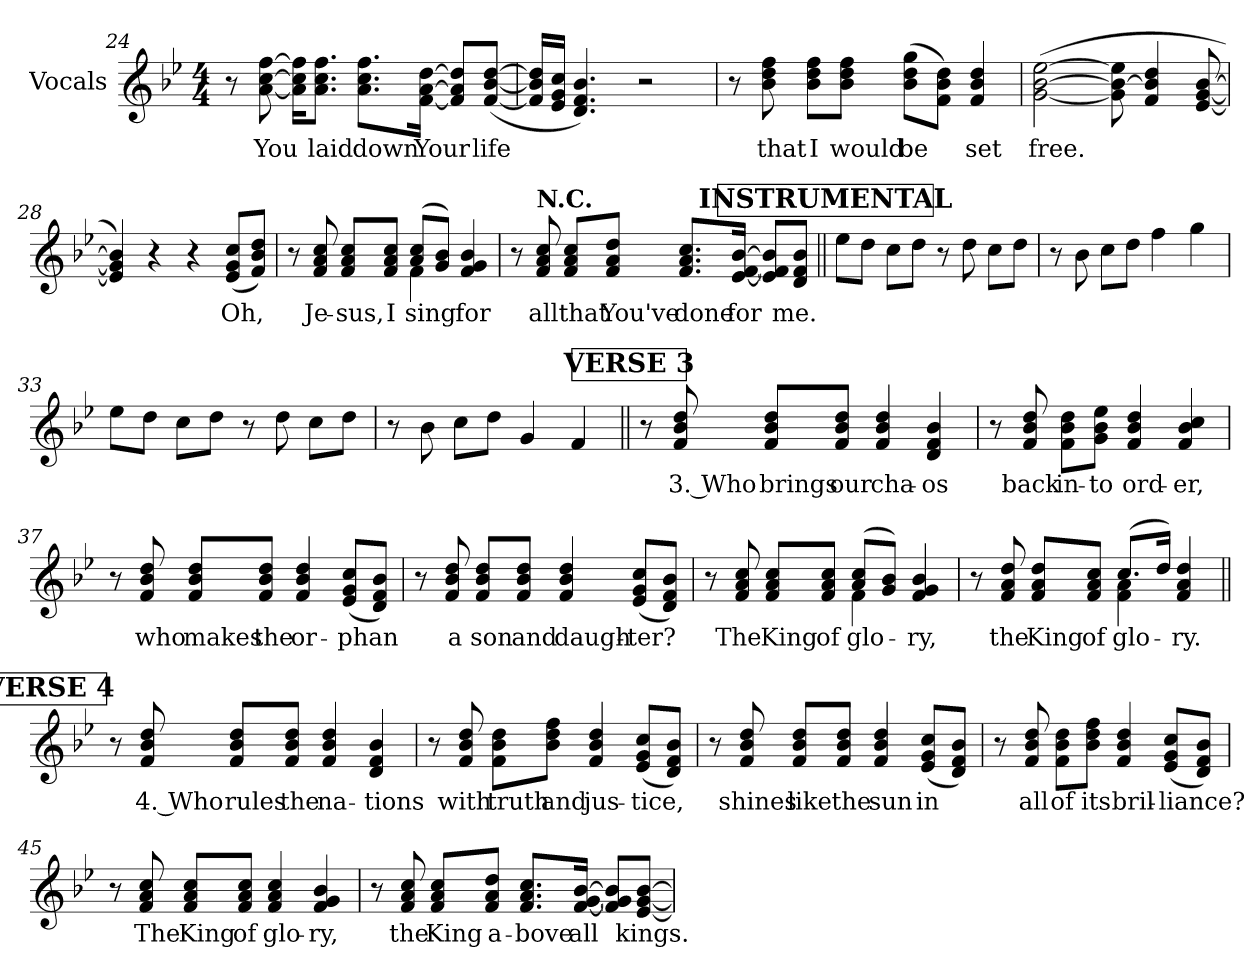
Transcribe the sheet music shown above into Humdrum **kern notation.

**kern	**text
*part1	*part1
*staff1	*staff1
*I"Vocals	*
*clefG2	*
*k[b-e-]	*
*B-:	*
*M4/4	*
=24	=24
8r	.
!	!LO:LY:b
[8a\ [8cc\ [8ff\	You
16a\] 16cc\] 16ff\]KL	.
!	!LO:LY:b
8.a\ 8.cc\ 8.ff\J	laid
!	!LO:LY:b
8.a\ 8.cc\ 8.ff\L	down
!	!LO:LY:b
[16f\ [16a\ [16dd\Jk	Your
8f/] 8a/] 8dd/]L	.
!	!LO:LY:b
(<[8f/ [8b-/ [8dd/J	life
=25	=25
16f/] 16b-/] 16dd/]LL	.
16e-/ 16g/ 16cc/JJ	.
4.d/ 4.f/ 4.b-/)	.
2r	.
=26	=26
8r	.
!	!LO:LY:b
8b-\ 8dd\ 8ff\	that
!	!LO:LY:b
8b-\ 8dd\ 8ff\L	I
!	!LO:LY:b
8b-\ 8dd\ 8ff\J	would
!	!LO:LY:b
(>8b-\ 8dd\ 8gg\L	be
8f\ 8b-\ 8dd\J)	.
!	!LO:LY:b
4f/ 4b-/ 4dd/	set
!!LO:LB:g=z
=27	=27
!	!LO:LY:b
(>[2g\ [2b-\ [2ee-\	free.
8g\] 8b-\_ 8ee-\]	.
4f/ 4b-/] 4dd/	.
[8e-/ [8g/ [8b-/	.
=28	=28
4e-/] 4g/] 4b-/])	.
4r	.
4r	.
!	!LO:LY:b
(<8e-/ 8g/ 8cc/L	Oh,
8f/ 8b-/ 8dd/J)	.
=29	=29
*^	*
8r	2ryy	.
!	!	!LO:LY:b
8f/ 8a/ 8cc/	.	Je-
!	!	!LO:LY:b
8f/ 8a/ 8cc/L	.	-sus,
!	!	!LO:LY:b
8f/ 8a/ 8cc/J	.	I
!	!	!LO:LY:b
(>8a/ 8cc/L	4f\	sing
8g/ 8b-/J)	.	.
!	!	!LO:LY:b
4f/ 4g/ 4b-/	4ryy	for
!	!LO:TX:a:i:rj:t=2nd time to Coda	!
*v	*v	*
=30	=30
8r	.
!LO:TX:a:B:t=N.C.	!
!	!LO:LY:b
8f/ 8a/ 8cc/	all
!	!LO:LY:b
8f/ 8a/ 8cc/L	that
!	!LO:LY:b
8f/ 8a/ 8dd/J	You've
!	!LO:LY:b
8.f/ 8.a/ 8.cc/L	done
!	!LO:LY:b
[16e-/ [16f/ [16b-/Jk	for
8e-/] 8f/] 8b-/]L	.
!	!LO:LY:b
8d/ 8f/ 8b-/J	me.
!!LO:LB:g=z
!!LO:REH:place=s1:a:B:t=INSTRUMENTAL
=31||	=31||
8ee-!\L	.
8dd!\J	.
8cc!\L	.
8dd!\J	.
8r	.
8dd!\	.
8cc!\L	.
8dd!\J	.
=32	=32
8r	.
8b-!\	.
8cc!\L	.
8dd!\J	.
4ff!\	.
4gg!\	.
=33	=33
8ee-!\L	.
8dd!\J	.
8cc!\L	.
8dd!\J	.
8r	.
8dd!\	.
8cc!\L	.
8dd!\J	.
=34	=34
8r	.
8b-!\	.
8cc!\L	.
8dd!\J	.
4g!/	.
4f!/	.
!!LO:LB:g=z
!!LO:REH:place=s1:a:B:t=VERSE 3
=35||	=35||
8r	.
!	!LO:LY:b
8f/ 8b-/ 8dd/	3. Who
!	!LO:LY:b
8f/ 8b-/ 8dd/L	brings
!	!LO:LY:b
8f/ 8b-/ 8dd/J	our
!	!LO:LY:b
4f/ 4b-/ 4dd/	cha-
!	!LO:LY:b
4d/ 4f/ 4b-/	-os
=36	=36
8r	.
!	!LO:LY:b
8f/ 8b-/ 8dd/	back
!	!LO:LY:b
8f\ 8b-\ 8dd\L	in-
!	!LO:LY:b
8g\ 8b-\ 8ee-\J	-to
!	!LO:LY:b
4f/ 4b-/ 4dd/	ord-
!	!LO:LY:b
4f/ 4b-/ 4cc/	-er,
=37	=37
8r	.
!	!LO:LY:b
8f/ 8b-/ 8dd/	who
!	!LO:LY:b
8f/ 8b-/ 8dd/L	makes
!	!LO:LY:b
8f/ 8b-/ 8dd/J	the
!	!LO:LY:b
4f/ 4b-/ 4dd/	or-
!	!LO:LY:b
(<8e-/ 8g/ 8cc/L	-phan
8d/ 8f/ 8b-/J)	.
!!LO:LB:g=z
=38	=38
8r	.
!	!LO:LY:b
8f/ 8b-/ 8dd/	a
!	!LO:LY:b
8f/ 8b-/ 8dd/L	son
!	!LO:LY:b
8f/ 8b-/ 8dd/J	and
!	!LO:LY:b
4f/ 4b-/ 4dd/	daugh-
!	!LO:LY:b
(<8e-/ 8g/ 8cc/L	-ter?
8d/ 8f/ 8b-/J)	.
=39	=39
*^	*
8r	2ryy	.
!	!	!LO:LY:b
8f/ 8a/ 8cc/	.	The
!	!	!LO:LY:b
8f/ 8a/ 8cc/L	.	King
!	!	!LO:LY:b
8f/ 8a/ 8cc/J	.	of
!	!	!LO:LY:b
(>8a/ 8cc/L	4f\	glo-
8g/ 8b-/J)	.	.
!	!	!LO:LY:b
4f/ 4g/ 4b-/	4ryy	-ry,
=40	=40	=40
8r	2ryy	.
!	!	!LO:LY:b
8f/ 8a/ 8dd/	.	the
!	!	!LO:LY:b
8f/ 8a/ 8dd/L	.	King
!	!	!LO:LY:b
8f/ 8a/ 8cc/J	.	of
!	!	!LO:LY:b
(>8.cc/L	4f\ 4a\	glo-
16dd/Jk)	.	.
!	!	!LO:LY:b
4f/ 4a/ 4dd/	4ryy	-ry.
*v	*v	*
!!LO:PB:g=z
!!LO:REH:place=s1:a:B:t=VERSE 4
=41||	=41||
8r	.
!	!LO:LY:b
8f/ 8b-/ 8dd/	4. Who
!	!LO:LY:b
8f/ 8b-/ 8dd/L	rules
!	!LO:LY:b
8f/ 8b-/ 8dd/J	the
!	!LO:LY:b
4f/ 4b-/ 4dd/	na-
!	!LO:LY:b
4d/ 4f/ 4b-/	-tions
=42	=42
8r	.
!	!LO:LY:b
8f/ 8b-/ 8dd/	with
!	!LO:LY:b
8f\ 8b-\ 8dd\L	truth
!	!LO:LY:b
8b-\ 8dd\ 8ff\J	and
!	!LO:LY:b
4f/ 4b-/ 4dd/	jus-
!	!LO:LY:b
(<8e-/ 8g/ 8cc/L	-tice,
8d/ 8f/ 8b-/J)	.
=43	=43
8r	.
!	!LO:LY:b
8f/ 8b-/ 8dd/	shines
!	!LO:LY:b
8f/ 8b-/ 8dd/L	like
!	!LO:LY:b
8f/ 8b-/ 8dd/J	the
!	!LO:LY:b
4f/ 4b-/ 4dd/	sun
!	!LO:LY:b
(<8e-/ 8g/ 8cc/L	in
8d/ 8f/ 8b-/J)	.
!!LO:LB:g=z
=44	=44
8r	.
!	!LO:LY:b
8f/ 8b-/ 8dd/	all
!	!LO:LY:b
8f\ 8b-\ 8dd\L	of
!	!LO:LY:b
8b-\ 8dd\ 8ff\J	its
!	!LO:LY:b
4f/ 4b-/ 4dd/	bril-
!	!LO:LY:b
(<8e-/ 8g/ 8cc/L	-liance?
8d/ 8f/ 8b-/J)	.
=45	=45
8r	.
!	!LO:LY:b
8f/ 8a/ 8cc/	The
!	!LO:LY:b
8f/ 8a/ 8cc/L	King
!	!LO:LY:b
8f/ 8a/ 8cc/J	of
!	!LO:LY:b
4f/ 4a/ 4cc/	glo-
!	!LO:LY:b
4f/ 4g/ 4b-/	-ry,
=46	=46
8r	.
!	!LO:LY:b
8f/ 8a/ 8cc/	the
!	!LO:LY:b
8f/ 8a/ 8cc/L	King
!	!LO:LY:b
8f/ 8a/ 8dd/J	a-
!	!LO:LY:b
8.f/ 8.a/ 8.cc/L	-bove
!	!LO:LY:b
[16f/ [16g/ [16b-/Jk	all
8f/] 8g/] 8b-/]L	.
!	!LO:LY:b
[8e-/ [8g/ [8b-/J	kings.
=	=
*-	*-
